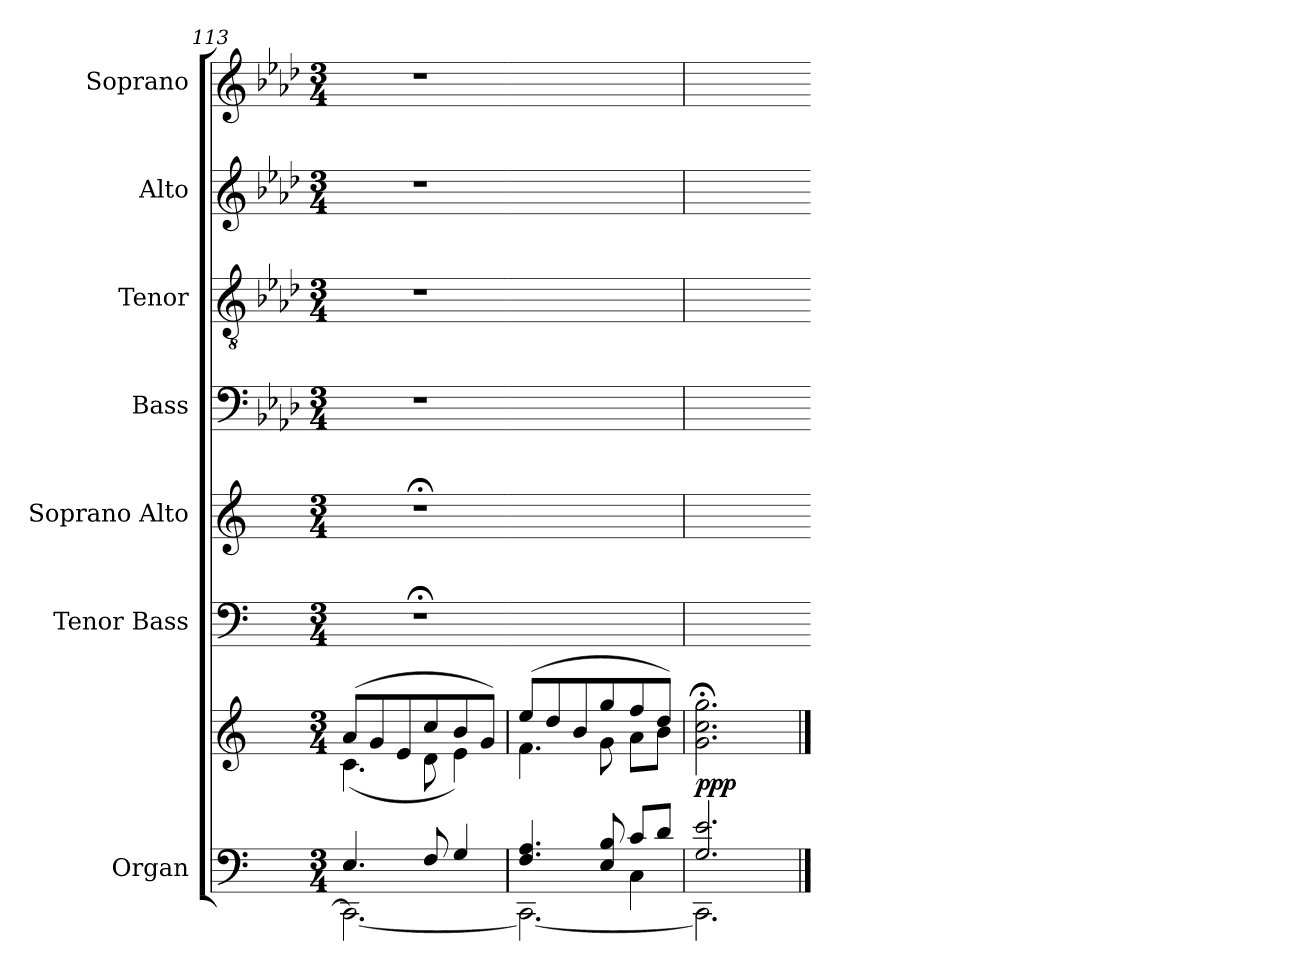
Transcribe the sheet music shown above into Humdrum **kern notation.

**kern	**kern	**dynam	**kern	**kern	**kern	**kern	**kern	**kern
*part7	*part7	*part7	*part6	*part5	*part4	*part3	*part2	*part1
*staff8	*staff7	*staff7/8	*staff6	*staff5	*staff4	*staff3	*staff2	*staff1
*I"Organ	*	*	*I"Tenor Bass	*I"Soprano Alto	*I"Bass	*I"Tenor	*I"Alto	*I"Soprano
*	*	*	*I'T B	*I'S A	*I'B	*I'T	*I'A	*I'S
*clefF4	*clefG2	*	*clefF4	*clefG2	*clefF4	*clefGv2	*clefG2	*clefG2
*k[]	*k[]	*	*k[]	*k[]	*k[b-e-a-d-]	*k[b-e-a-d-]	*k[b-e-a-d-]	*k[b-e-a-d-]
*C:	*C:	*	*C:	*C:	*A-:	*A-:	*A-:	*A-:
*M3/4	*M3/4	*	*M3/4	*M3/4	*M3/4	*M3/4	*M3/4	*M3/4
=113	=113	=113	=113	=113	=113	=113	=113	=113
*^	*^	*	*	*	*	*	*	*
*	*^	*	*	*	*	*	*	*	*	*
!	!	!	!	!	!	!LO:N:vis=1	!LO:N:vis=1	!	!	!	!
4.E/	2.CC\_	2ryy	(>8a/L	(<4.c\	.	2.r;<	2.r;<	2.r	2.r	2.r	2.r
.	.	.	8g/	.	.	.	.	.	.	.	.
.	.	.	8e/	.	.	.	.	.	.	.	.
8F/	.	.	8cc/	8d\	.	.	.	.	.	.	.
4G/	.	4ryy	8b/	4e\)	.	.	.	.	.	.	.
.	.	.	8g/J)	.	.	.	.	.	.	.	.
=	=	=	=	=	=	==	==	=	=	=	=
2ryy	2.CC\_	4.F/ 4.A/	(>8ee/L	4.f\	.	2.ryy	2.ryy	2.ryy	2.ryy	2.ryy	2.ryy
.	.	.	8dd/	.	.	.	.	.	.	.	.
.	.	.	8b/	.	.	.	.	.	.	.	.
.	.	8E/ 8B/	8gg/	8g\	.	.	.	.	.	.	.
8c/L	.	4C\	8ff/	8a\L	.	.	.	.	.	.	.
8d/J	.	.	8dd/J)	8b\J	.	.	.	.	.	.	.
=	=	=	=	=	=	=	=	=	=	=	=
!	!	!	!	!	!LO:DY:b	!	!	!	!	!	!
2.G/ 2.e/	2.CC\]	2ryy	2.g\;< 2.cc\;< 2.gg\;<	2ryy	ppp	2.ryy	2.ryy	2.ryy	2.ryy	2.ryy	2.ryy
.	.	4ryy	.	4ryy	.	.	.	.	.	.	.
*v	*v	*v	*	*	*	*	*	*	*	*	*
*	*v	*v	*	*	*	*	*	*	*
==	==	=	=	=	=	=	=	=
*-	*-	*-	*-	*-	*-	*-	*-	*-
